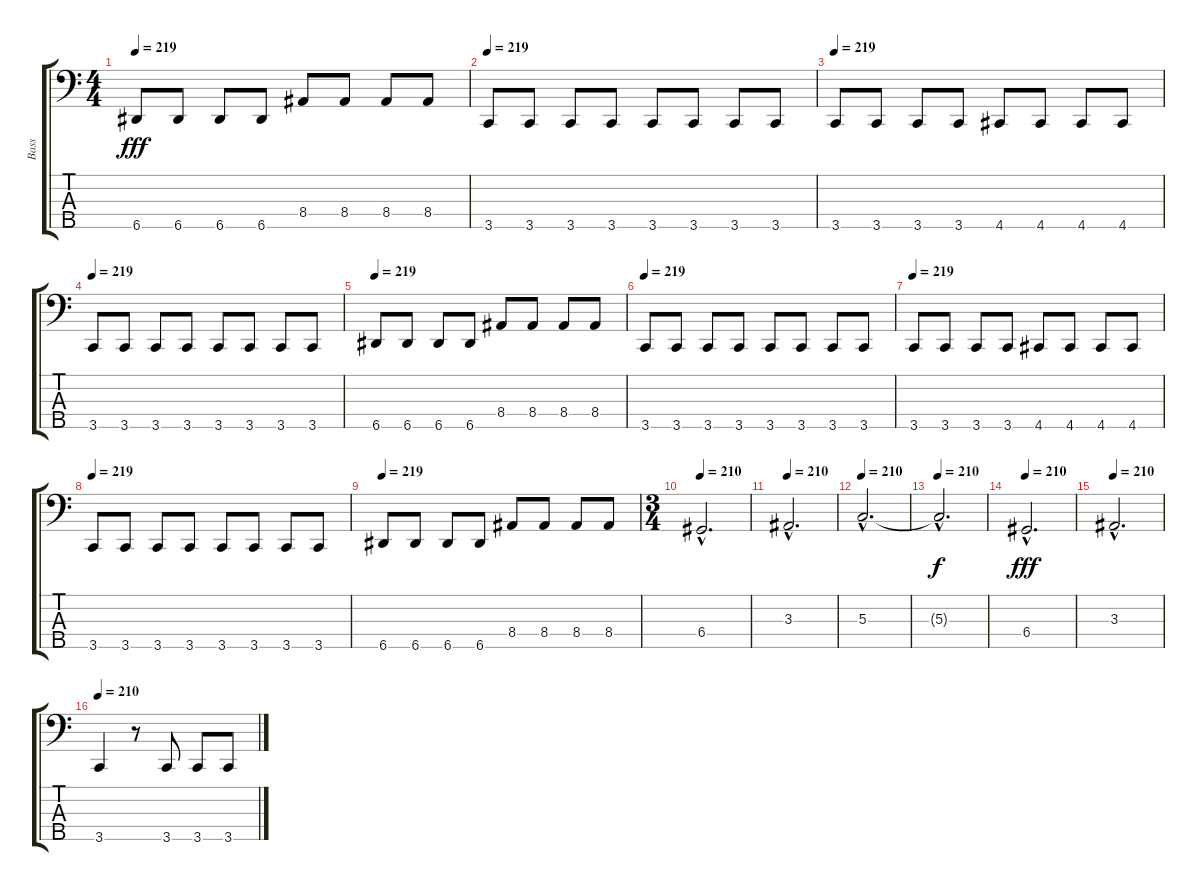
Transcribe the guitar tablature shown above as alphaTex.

\track ("Bass" "Bass") {instrument electricbassfinger}
\staff {score tabs}
\tuning (F2 C2 G1 D1 A0) {hide}
\ts (4 4)
\tempo 219
\clef f4
\ks c
6.5.8{dy fff} 6.5.8 6.5.8 6.5.8 8.4.8 8.4.8 8.4.8 8.4.8 |
\tempo 219
3.5.8 3.5.8 3.5.8 3.5.8 3.5.8 3.5.8 3.5.8 3.5.8 |
\tempo 219
3.5.8 3.5.8 3.5.8 3.5.8 4.5.8 4.5.8 4.5.8 4.5.8 |
\tempo 219
3.5.8 3.5.8 3.5.8 3.5.8 3.5.8 3.5.8 3.5.8 3.5.8 |
\tempo 219
6.5.8 6.5.8 6.5.8 6.5.8 8.4.8 8.4.8 8.4.8 8.4.8 |
\tempo 219
3.5.8 3.5.8 3.5.8 3.5.8 3.5.8 3.5.8 3.5.8 3.5.8 |
\tempo 219
3.5.8 3.5.8 3.5.8 3.5.8 4.5.8 4.5.8 4.5.8 4.5.8 |
\tempo 219
3.5.8 3.5.8 3.5.8 3.5.8 3.5.8 3.5.8 3.5.8 3.5.8 |
\tempo 219
6.5.8 6.5.8 6.5.8 6.5.8 8.4.8 8.4.8 8.4.8 8.4.8 |
\ts (3 4)
\tempo 210
6.4{hac}.2{d} |
\tempo 210
3.3{hac}.2{d} |
\tempo 210
5.3{hac}.2{d} |
\tempo 210
5.3{hac t}.2{d dy f} |
\tempo 210
6.4{hac}.2{d dy fff} |
\tempo 210
3.3{hac}.2{d} |
\tempo 210
3.5.4 r.8 3.5.8 3.5.8 3.5.8
